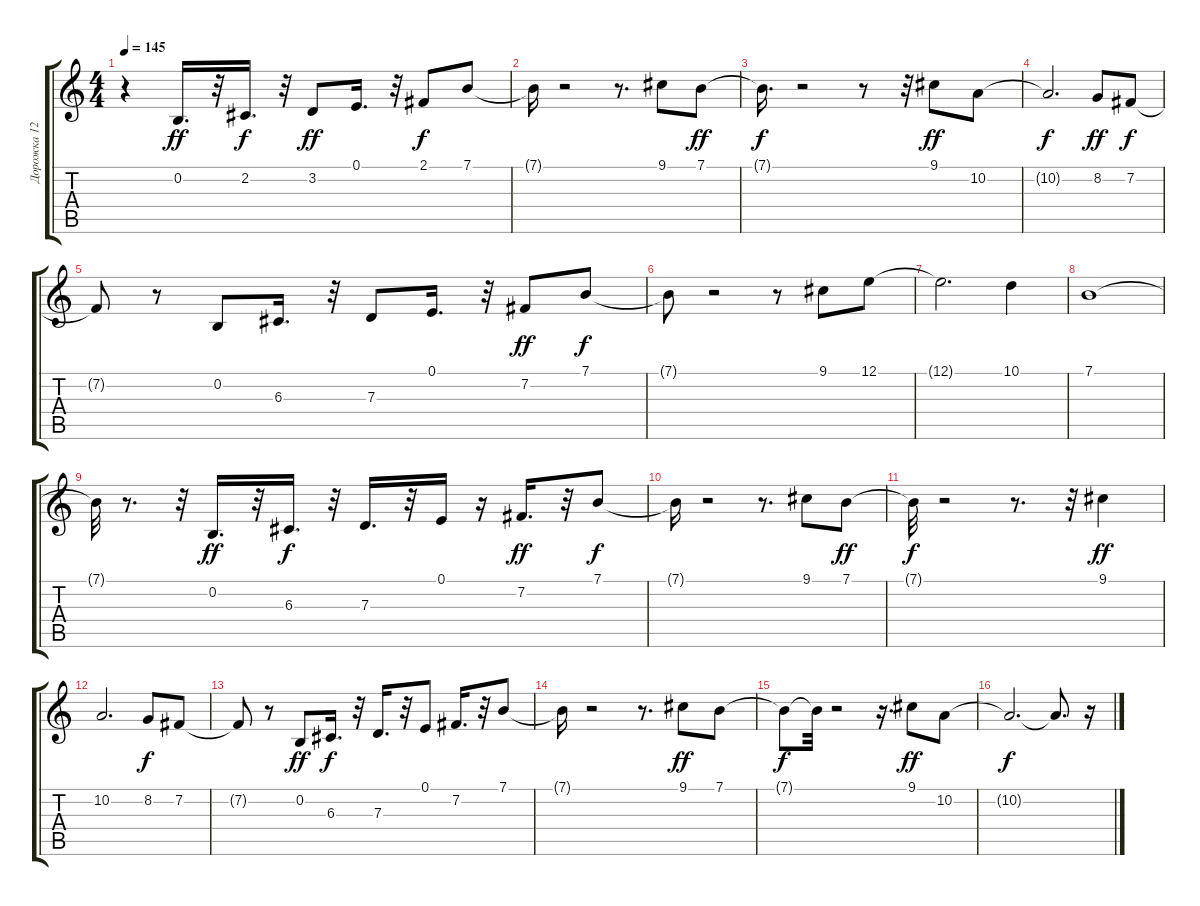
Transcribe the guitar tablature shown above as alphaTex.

\track ("Дорожка 12" "Дорожка 12") {instrument trombone}
\staff {score tabs}
\tuning (E4 B3 G3 D3 A2 E2) {hide}
\ts (4 4)
\tempo 145
\clef g2
\ks c
r.4{dy f} 0.2.16{d dy ff} r.32 2.2.16{d dy f} r.32 3.2.8{dy ff} 0.1.16{d} r.32 2.1.8{dy f} 7.1.8 |
7.1{t}.16 r.2 r.8{d} 9.1.8 7.1.8{dy ff} |
7.1{t}.16{d dy f} r.2 r.8 r.32 9.1.8{dy ff} 10.2.8 |
10.2{t}.2{d dy f} 8.2.8{dy ff} 7.2.8{dy f} |
7.2{t}.8 r.8 0.2.8 6.3.16{d} r.32 7.3.8 0.1.16{d} r.32 7.2.8{dy ff} 7.1.8{dy f} |
7.1{t}.8 r.2 r.8 9.1.8 12.1.8 |
12.1{t}.2{d} 10.1.4 |
7.1.1 |
7.1{t}.32 r.8{d} r.32 0.2.16{d dy ff} r.32 6.3.16{d dy f} r.32 7.3.16{d} r.32 0.1.16 r.16 7.2.16{d dy ff} r.32 7.1.8{dy f} |
7.1{t}.16 r.2 r.8{d} 9.1.8 7.1.8{dy ff} |
7.1{t}.32{dy f} r.2 r.8{d} r.32 9.1.4{dy ff} |
10.2.2{d} 8.2.8{dy f} 7.2.8 |
7.2{t}.8 r.8 0.2.8{dy ff} 6.3.16{d dy f} r.32 7.3.16{d} r.32 0.1.8 7.2.16{d} r.32 7.1.8 |
7.1{t}.16 r.2 r.8{d} 9.1.8{dy ff} 7.1.8 |
7.1{t}.8{dy f} 7.1{t}.32 r.2 r.16{d} 9.1.8{dy ff} 10.2.8 |
10.2{t}.2{d dy f} 10.2{t}.8{d} r.16
